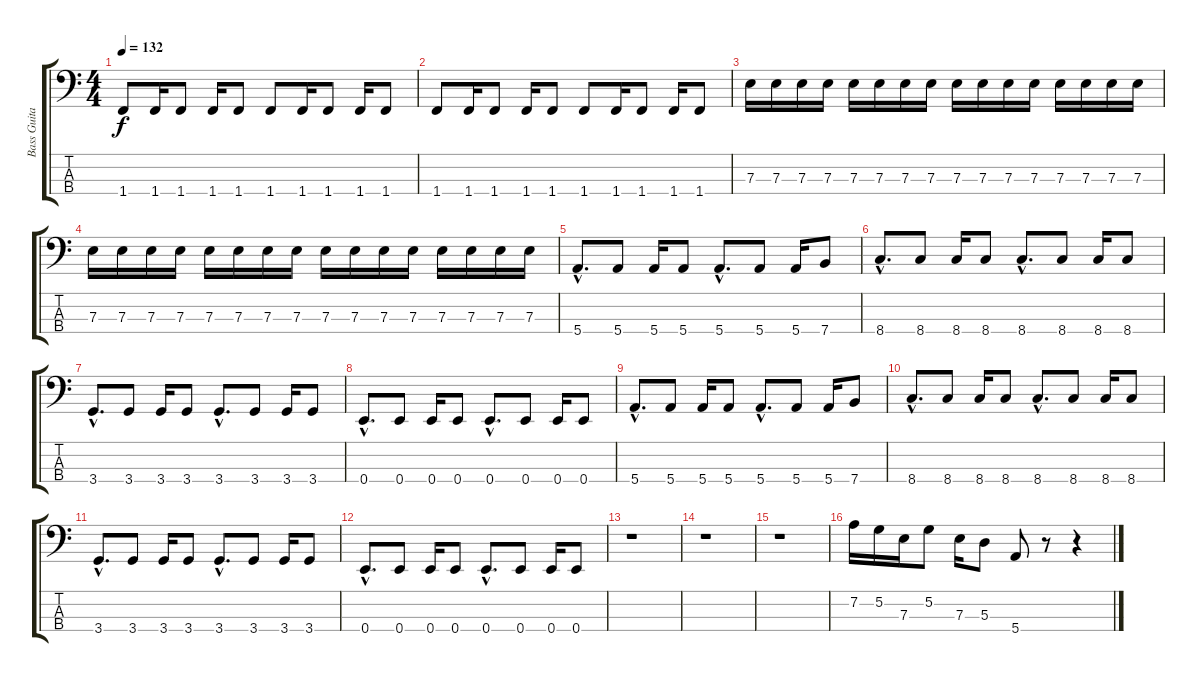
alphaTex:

\track ("Bass Guitar" "Bass Guita") {instrument electricbasspick}
\staff {score tabs}
\tuning (G2 D2 A1 E1) {hide}
\ts (4 4)
\tempo 132
\clef f4
\ks c
1.4.8{dy f} 1.4.16 1.4.8 1.4.16 1.4.8 1.4.8 1.4.16 1.4.8 1.4.16 1.4.8 |
1.4.8 1.4.16 1.4.8 1.4.16 1.4.8 1.4.8 1.4.16 1.4.8 1.4.16 1.4.8 |
7.3.16 7.3.16 7.3.16 7.3.16 7.3.16 7.3.16 7.3.16 7.3.16 7.3.16 7.3.16 7.3.16 7.3.16 7.3.16 7.3.16 7.3.16 7.3.16 |
7.3.16 7.3.16 7.3.16 7.3.16 7.3.16 7.3.16 7.3.16 7.3.16 7.3.16 7.3.16 7.3.16 7.3.16 7.3.16 7.3.16 7.3.16 7.3.16 |
5.4{hac}.8{d} 5.4.8 5.4.16 5.4.8 5.4{hac}.8{d} 5.4.8 5.4.16 7.4.8 |
8.4{hac}.8{d} 8.4.8 8.4.16 8.4.8 8.4{hac}.8{d} 8.4.8 8.4.16 8.4.8 |
3.4{hac}.8{d} 3.4.8 3.4.16 3.4.8 3.4{hac}.8{d} 3.4.8 3.4.16 3.4.8 |
0.4{hac}.8{d} 0.4.8 0.4.16 0.4.8 0.4{hac}.8{d} 0.4.8 0.4.16 0.4.8 |
5.4{hac}.8{d} 5.4.8 5.4.16 5.4.8 5.4{hac}.8{d} 5.4.8 5.4.16 7.4.8 |
8.4{hac}.8{d} 8.4.8 8.4.16 8.4.8 8.4{hac}.8{d} 8.4.8 8.4.16 8.4.8 |
3.4{hac}.8{d} 3.4.8 3.4.16 3.4.8 3.4{hac}.8{d} 3.4.8 3.4.16 3.4.8 |
0.4{hac}.8{d} 0.4.8 0.4.16 0.4.8 0.4{hac}.8{d} 0.4.8 0.4.16 0.4.8 |
r.1 |
r.1 |
r.1 |
7.2.16 5.2.16 7.3.16 5.2.8 7.3.16 5.3.8 5.4.8 r.8 r.4
